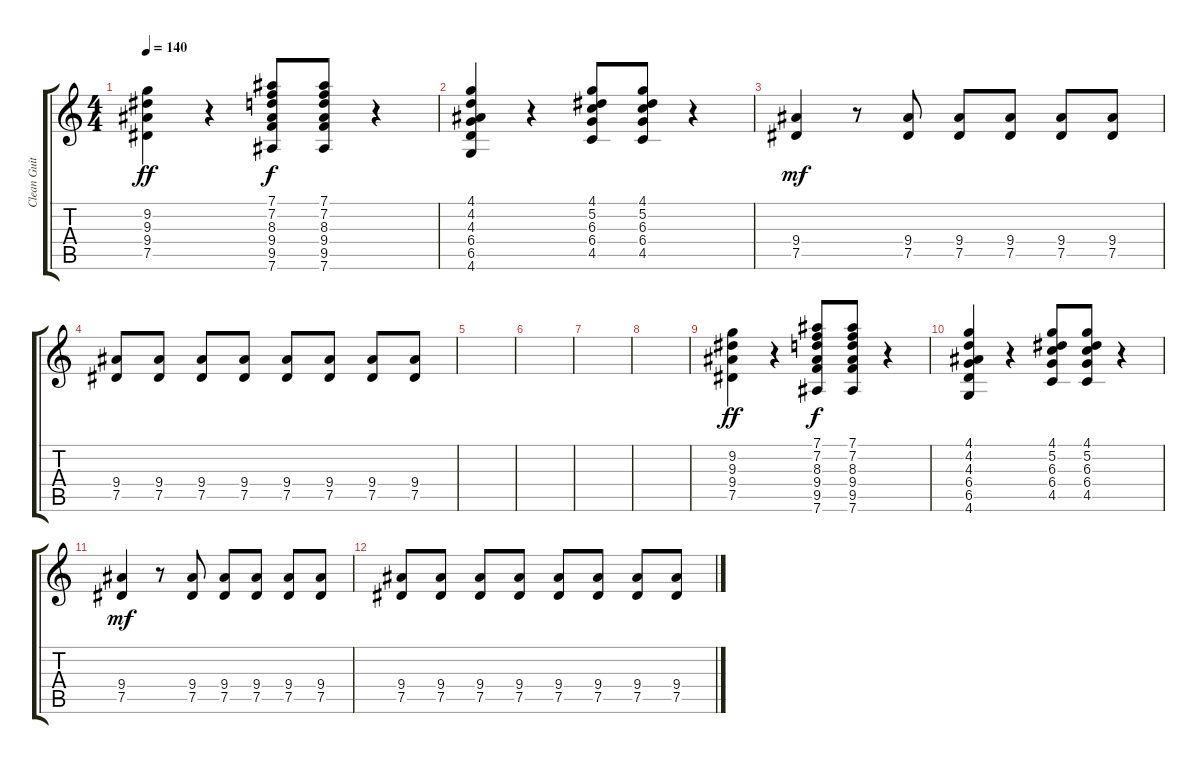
\track ("Clean Guitar" "Clean Guit") {instrument electricguitarclean}
\staff {score tabs}
\tuning (Eb4 Bb3 Gb3 Db3 Ab2 Eb2) {hide}
\ts (4 4)
\tempo 140
\clef g2
\ks c
(9.2 9.3 9.4 7.5).4{dy ff} r.4 (7.1 7.2 8.3 9.4 9.5 7.6).8{dy f} (7.1 7.2 8.3 9.4 9.5 7.6).8 r.4 |
(4.1 4.2 4.3 6.4 6.5 4.6).4 r.4 (4.1 5.2 6.3 6.4 4.5).8 (4.1 5.2 6.3 6.4 4.5).8 r.4 |
(9.4 7.5).4{dy mf} r.8 (9.4 7.5).8 (9.4 7.5).8 (9.4 7.5).8 (9.4 7.5).8 (9.4 7.5).8 |
(9.4 7.5).8 (9.4 7.5).8 (9.4 7.5).8 (9.4 7.5).8 (9.4 7.5).8 (9.4 7.5).8 (9.4 7.5).8 (9.4 7.5).8 |
|
|
|
|
(9.2 9.3 9.4 7.5).4{dy ff} r.4 (7.1 7.2 8.3 9.4 9.5 7.6).8{dy f} (7.1 7.2 8.3 9.4 9.5 7.6).8 r.4 |
(4.1 4.2 4.3 6.4 6.5 4.6).4 r.4 (4.1 5.2 6.3 6.4 4.5).8 (4.1 5.2 6.3 6.4 4.5).8 r.4 |
(9.4 7.5).4{dy mf} r.8 (9.4 7.5).8 (9.4 7.5).8 (9.4 7.5).8 (9.4 7.5).8 (9.4 7.5).8 |
(9.4 7.5).8 (9.4 7.5).8 (9.4 7.5).8 (9.4 7.5).8 (9.4 7.5).8 (9.4 7.5).8 (9.4 7.5).8 (9.4 7.5).8
